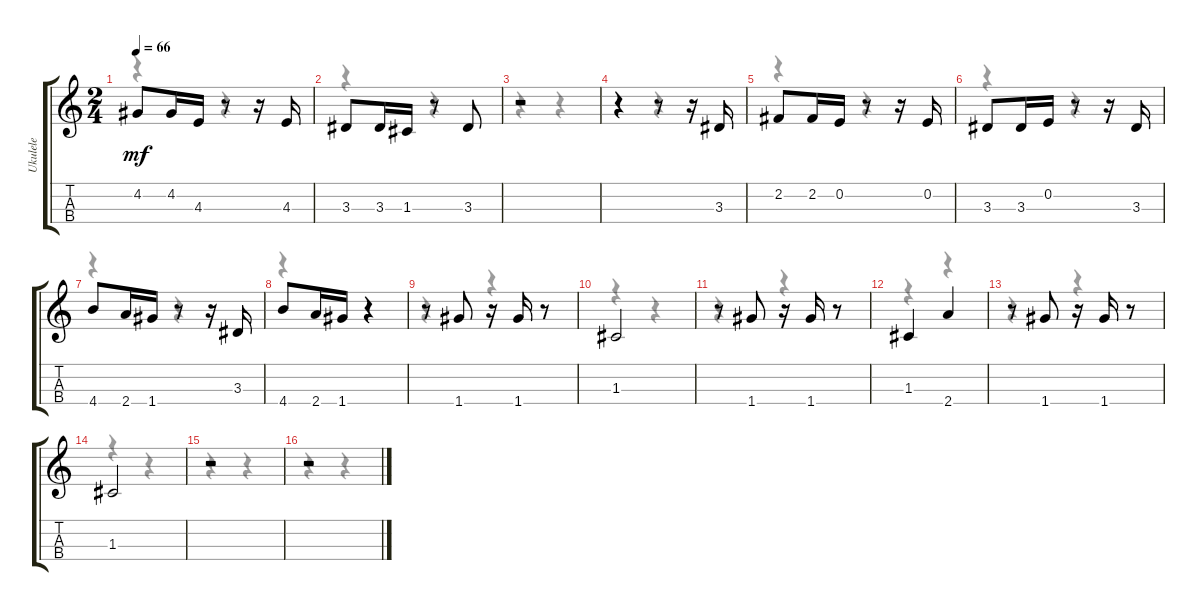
\track ("Ukulele" "Ukulele") {instrument shamisen}
\staff {score tabs}
\tuning (A4 E4 C4 G4) {hide}
\voice
\ts (2 4)
\tempo 66
\clef g2
\ks c
4.2.8{dy mf} 4.2.16 4.3.16 r.8 r.16 4.3.16 |
3.3.8 3.3.16 1.3.16 r.8 3.3.8 |
r.2 |
r.4 r.8 r.16 3.3.16 |
2.2.8 2.2.16 0.2.16 r.8 r.16 0.2.16 |
3.3.8 3.3.16 0.2.16 r.8 r.16 3.3.16 |
4.4.8 2.4.16 1.4.16 r.8 r.16 3.3.16 |
4.4.8 2.4.16 1.4.16 r.4 |
r.8 1.4.8 r.16 1.4.16 r.8 |
1.3.2 |
r.8 1.4.8 r.16 1.4.16 r.8 |
1.3.4 2.4.4 |
r.8 1.4.8 r.16 1.4.16 r.8 |
1.3.2 |
r.2 |
r.2
\voice
\clef g2
\ottava regular
\simile none
\ks c
r.4{dy f} r.4 |
r.4 r.4 |
r.4 r.4 |
r.4 r.4 |
r.4 r.4 |
r.4 r.4 |
r.4 r.4 |
r.4 r.4 |
r.4 r.4 |
r.4 r.4 |
r.4 r.4 |
r.4 r.4 |
r.4 r.4 |
r.4 r.4 |
r.4 r.4 |
r.4 r.4
